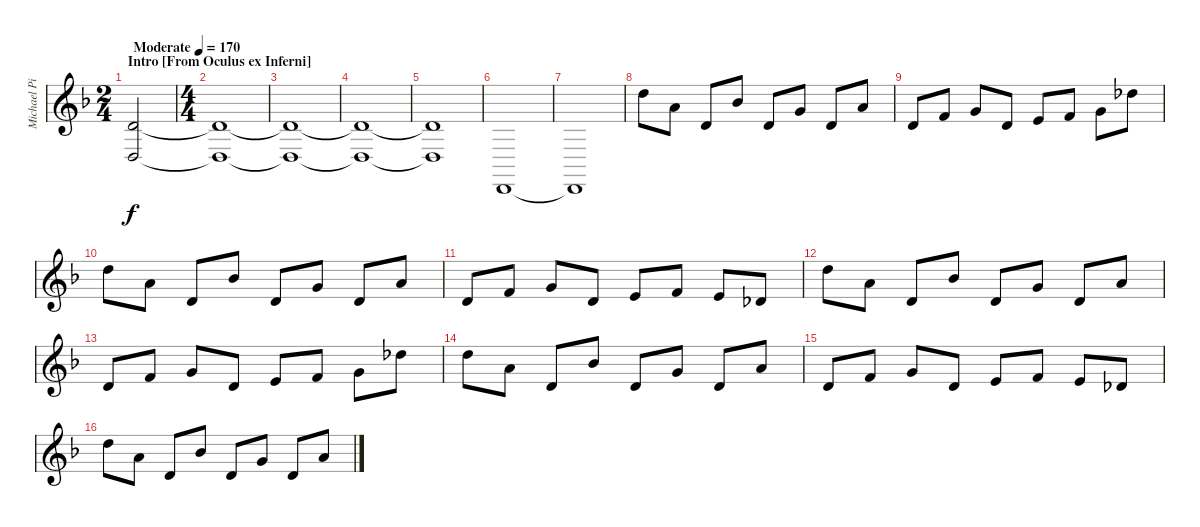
\track ("Michael Pinella Strings 1" "Michael Pi") {instrument stringensemble1}
\staff {score}
\tuning (D4 A3 F3 C3 G2 D2) {hide}
\ts (2 4)
\section ("" "Intro [From Oculus ex Inferni]")
\tempo (170 "Moderate")
\clef g2
\ks dminor
(9.3 7.5).2{dy f instrument stringensemble1} |
\ts (4 4)
(9.3{t} 7.5{t}).1{volume 0} |
(9.3{t} 7.5{t}).1 |
(9.3{t} 7.5{t}).1 |
(9.3{t} 7.5{t}).1 |
0.6.1{volume 13} |
0.6{t}.1 |
17.2.8{instrument synthstrings1} 16.3.8 14.4.8 17.3.8 14.4.8 14.3.8 14.4.8 16.3.8 |
14.4.8 17.4.8 14.3.8 14.4.8 16.4.8 17.4.8 14.3.8 16.2.8 |
17.2.8 16.3.8 14.4.8 17.3.8 14.4.8 14.3.8 14.4.8 16.3.8 |
14.4.8 17.4.8 14.3.8 14.4.8 16.4.8 17.4.8 16.4.8 13.4.8 |
17.2.8 16.3.8 14.4.8 17.3.8 14.4.8 14.3.8 14.4.8 16.3.8 |
14.4.8 17.4.8 14.3.8 14.4.8 16.4.8 17.4.8 14.3.8 16.2.8 |
17.2.8 16.3.8 14.4.8 17.3.8 14.4.8 14.3.8 14.4.8 16.3.8 |
14.4.8 17.4.8 14.3.8 14.4.8 16.4.8 17.4.8 16.4.8 13.4.8 |
17.2.8 16.3.8 14.4.8 17.3.8 14.4.8 14.3.8 14.4.8 16.3.8
